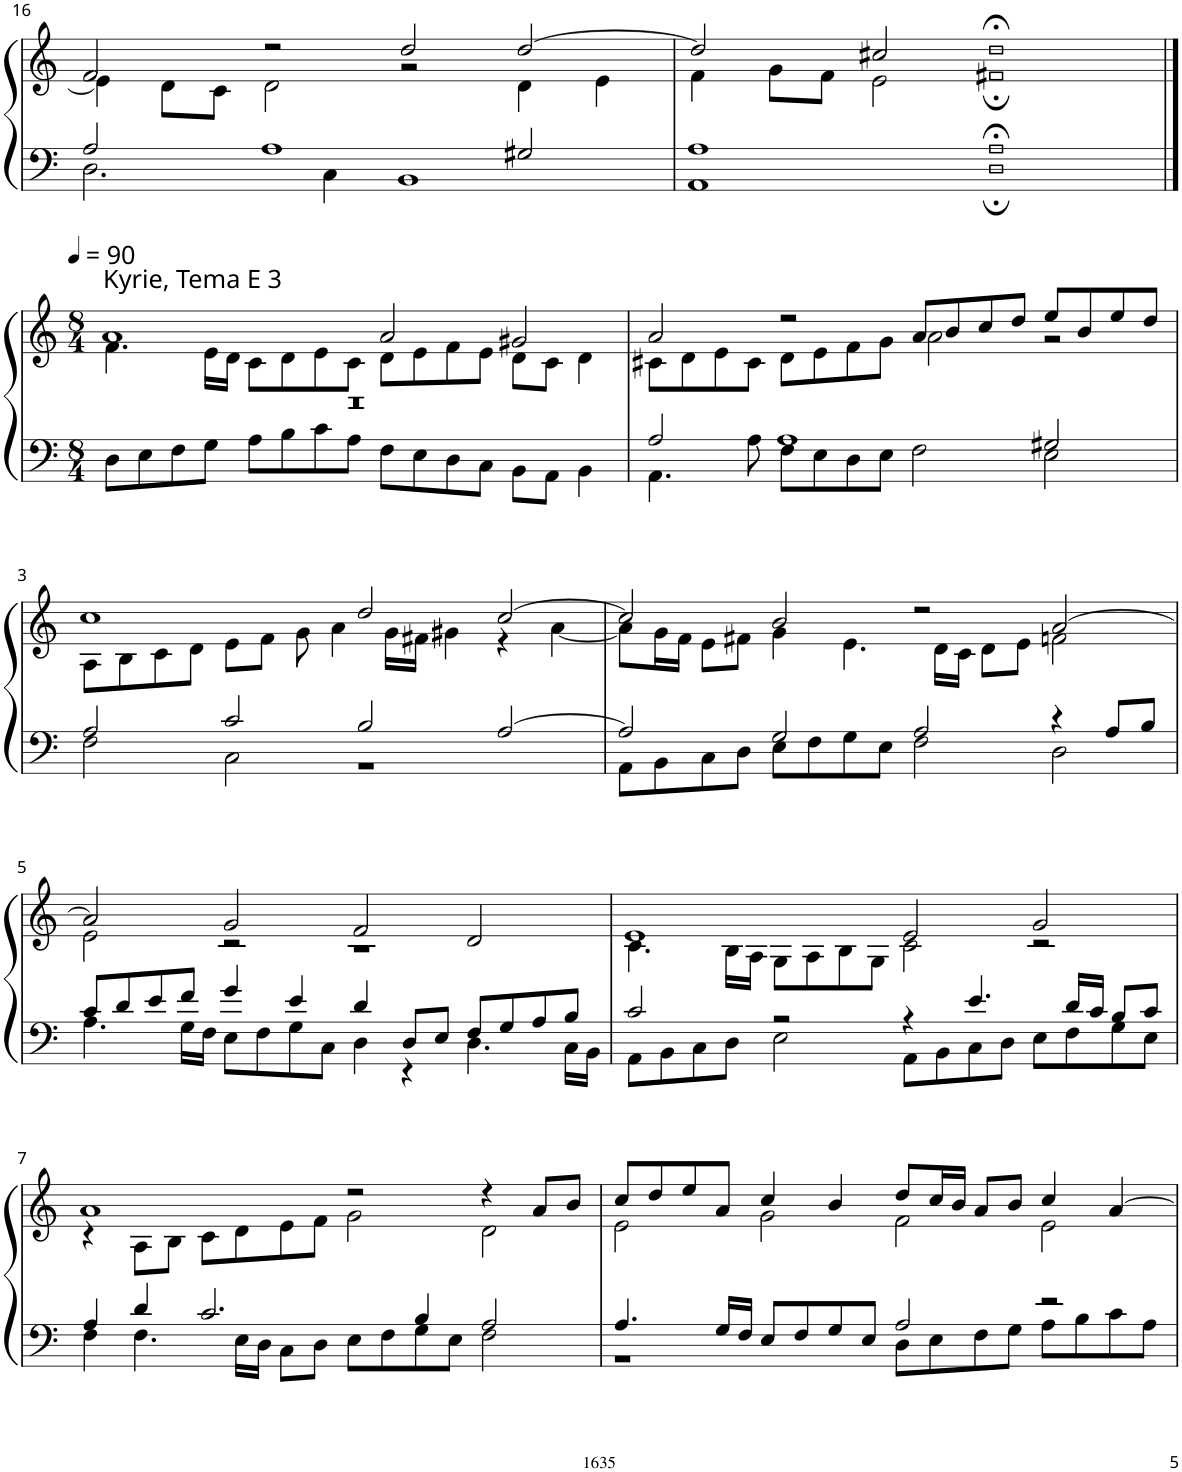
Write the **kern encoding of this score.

**kern	**kern
*part1	*part1
*staff2	*staff1
*I"Organ	*
*I'Org.	*
!!LO:PB:g=z
*clefF4	*clefG2
*k[]	*k[]
*M4/2	*M4/2
=16	=16
*^	*^
2A/	2.D\	2f/	4e\]
.	.	.	8d\L
.	.	.	8c\J
1A	.	2r	2d\
.	4C\	.	.
.	1BB	2dd/	2r
2G#X/	.	[2dd/	4d\
.	.	.	4e\
=17	=17	=17	=17
1A	1AA	2dd/]	4f\
.	.	.	8g\L
.	.	.	8f\J
.	.	2cc#X/	2e\
1A;<	1D;	1dd;<	1f#X;
!!LO:LB:g=z	!!
==1	==1	==1	==1
*M8/4	*	*M8/4	*
*	*	*MM90	*
!	!	!LO:TX:a:t=Kyrie, Tema E 3	!
0r	8D\L	1a	4.f\
.	8E\	.	.
.	8F\	.	.
.	8G\J	.	16e\LL
.	.	.	16d\JJ
.	8A\L	.	8c\L
.	8B\	.	8d\
.	8c\	.	8e\
.	8A\J	.	8c\J
.	8F\L	2a/	8d\L
.	8E\	.	8e\
.	8D\	.	8f\
.	8C\J	.	8e\J
.	8BB\L	2g#X/	8d\L
.	8AA\J	.	8c\J
.	4BB\	.	4d\
=2	=2	=2	=2
2A/	4.AA\	2a/	8c#X\L
.	.	.	8d\
.	.	.	8e\
.	8A\	.	8c#\J
1A	8F\L	2r	8d\L
.	8E\	.	8e\
.	8D\	.	8f\
.	8E\J	.	8g\J
.	2F\	8a/L	2a\
.	.	8b/	.
.	.	8cc/	.
.	.	8dd/J	.
2G#X/	2E\	8ee/L	2r
.	.	8b/	.
.	.	8ee/	.
.	.	8dd/J	.
!!LO:LB:g=z	!!
=3	=3	=3	=3
2A/	2F\	1cc	8A\L
.	.	.	8B\
.	.	.	8c\
.	.	.	8d\J
2c/	2C\	.	8e\L
.	.	.	8f\J
.	.	.	8g\
.	.	.	4a\
2B/	1r	2dd/	.
.	.	.	16g\LL
.	.	.	16f#X\JJ
.	.	.	4g#X\
[2A/	.	[2cc/	4r
.	.	.	[4a\
=4	=4	=4	=4
2A/]	8AA\L	2cc/]	8a\L]
.	8BB\	.	16g\L
.	.	.	16f\JJ
.	8C\	.	8e\L
.	8D\J	.	8f#X\J
2G/	8E\L	2b/	4g\
.	8F\	.	.
.	8G\	.	4.e\
.	8E\J	.	.
2A/	2F\	2r	.
.	.	.	16d\LL
.	.	.	16c\JJ
.	.	.	8d\L
.	.	.	8e\J
4r	2D\	[2a/	2fn\
8A/L	.	.	.
8B/J	.	.	.
!!LO:LB:g=z	!!
=5	=5	=5	=5
8c/L	4.A\	2a/]	2e\
8d/	.	.	.
8e/	.	.	.
8f/J	16G\LL	.	.
.	16F\JJ	.	.
4g/	8E\L	2g/	2r
.	8F\	.	.
4e/	8G\	.	.
.	8C\J	.	.
4d/	4D\	2f/	1r
8D/L	4r	.	.
8E/J	.	.	.
8F/L	4.D\	2d/	.
8G/	.	.	.
8A/	.	.	.
8B/J	16C\LL	.	.
.	16BB\JJ	.	.
=6	=6	=6	=6
2c/	8AA\L	1e	4.c\
.	8BB\	.	.
.	8C\	.	.
.	8D\J	.	16B\LL
.	.	.	16A\JJ
2r	2E\	.	8G\L
.	.	.	8A\
.	.	.	8B\
.	.	.	8G\J
4r	8AA\L	2e/	2c\
.	8BB\	.	.
4.e/	8C\	.	.
.	8D\J	.	.
.	8E\L	2g/	2r
16d/LL	8F\	.	.
16c/JJ	.	.	.
8B/L	8G\	.	.
8c/J	8E\J	.	.
!!LO:LB:g=z	!!
=7	=7	=7	=7
4A/	4F\	1a	4r
4d/	4.F\	.	8A\L
.	.	.	8B\J
2.c/	.	.	8c\L
.	16E\LL	.	8d\
.	16D\JJ	.	.
.	8C\L	.	8e\
.	8D\J	.	8f\J
.	8E\L	2r	2g\
.	8F\	.	.
4B/	8G\	.	.
.	8E\J	.	.
2A/	2F\	4r	2d\
.	.	8a/L	.
.	.	8b/J	.
=8	=8	=8	=8
4.A/	1r	8cc/L	2e\
.	.	8dd/	.
.	.	8ee/	.
16G/LL	.	8a/J	.
16F/JJ	.	.	.
8E/L	.	4cc/	2g\
8F/	.	.	.
8G/	.	4b/	.
8E/J	.	.	.
2A/	8D\L	8dd/L	2f\
.	8E\	16cc/L	.
.	.	16b/JJ	.
.	8F\	8a/L	.
.	8G\J	8b/J	.
2r	8A\L	4cc/	2e\
.	8B\	.	.
.	8c\	[4a/	.
.	8A\J	.	.
*v	*v	*	*
*	*v	*v
=	=
*-	*-
